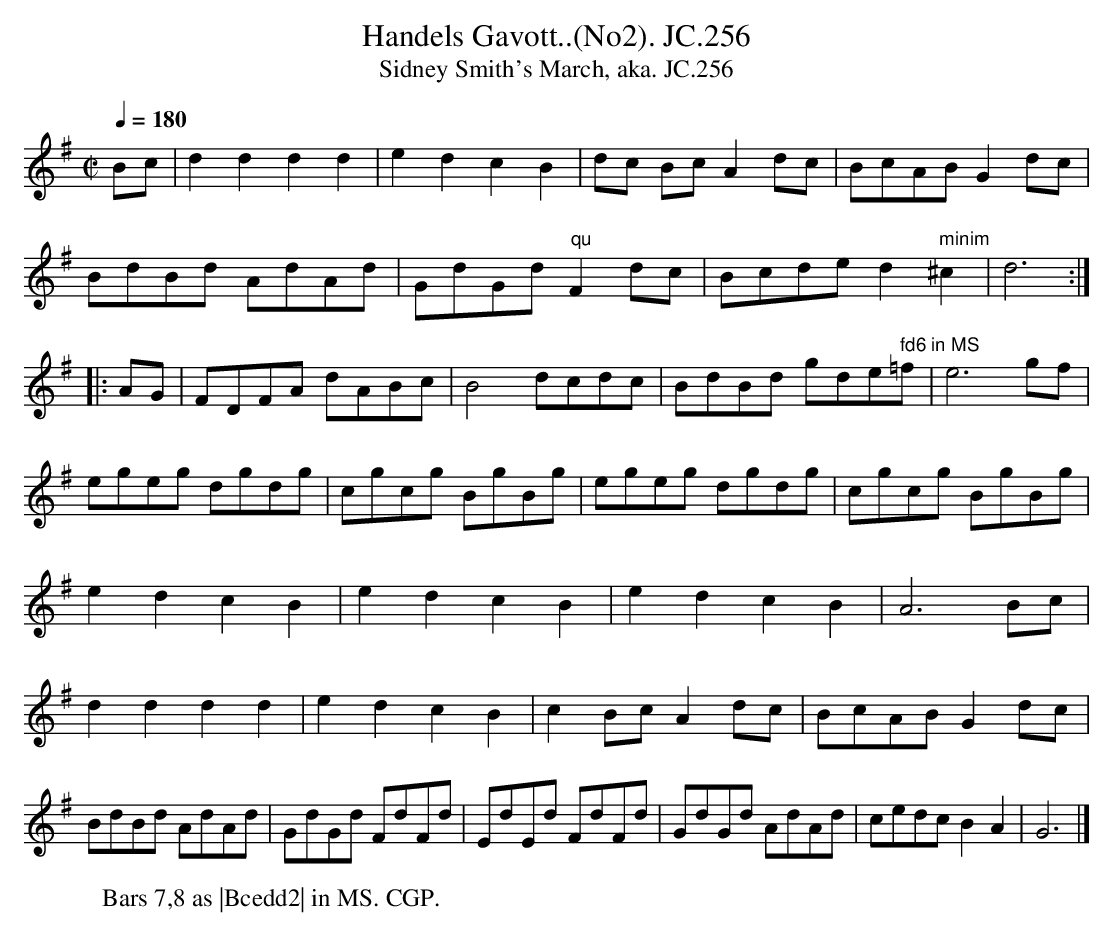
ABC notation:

X:1
T:Handels Gavott..(No2). JC.256
T:Sidney Smith's March, aka. JC.256
M:C|
L:1/8
Q:1/4=180
K:G
Bc|\\
d2d2d2d2|e2d2c2B2|dc BcA2dc|BcABG2dc|
BdBd AdAd|GdGd" qu"F2dc|Bcded2" minim"^c2|d6:|
|:AG|FDFA dABc|B4dcdc|BdBd gde" fd6 in MS"=f|e6gf|
egeg dgdg|cgcg BgBg|egeg dgdg|cgcg BgBg|
e2d2c2B2|e2d2c2B2|e2d2c2B2|A6Bc|
d2d2d2d2|e2d2c2B2|c2BcA2dc|BcABG2dc|
BdBd AdAd|GdGd FdFd|EdEd FdFd|GdGd AdAd|cedcB2A2|G6|]
W:Bars 7,8 as |Bcedd2| in MS. CGP.
